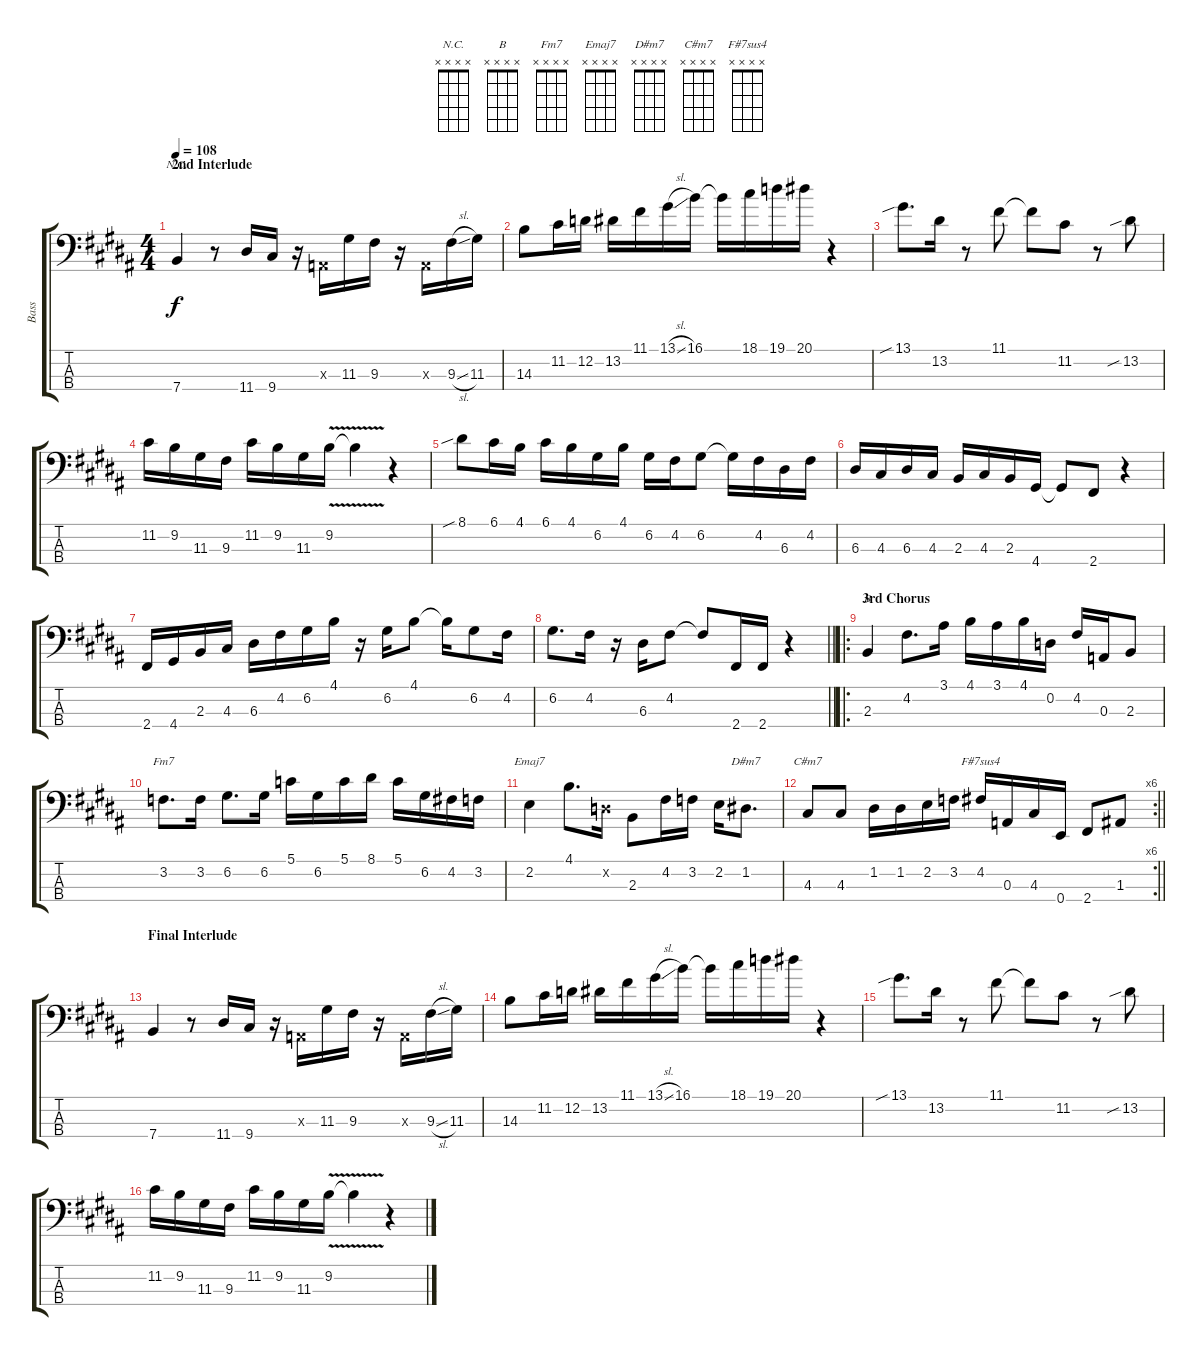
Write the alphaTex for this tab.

\track ("Bass" "Bass") {instrument electricbassfinger}
\staff {score tabs}
\tuning (G2 D2 A1 E1) {hide}
\chord ("N.C." x x x x)
\chord ("B" x x x x)
\chord ("Fm7" x x x x)
\chord ("Emaj7" x x x x)
\chord ("D#m7" x x x x)
\chord ("C#m7" x x x x)
\chord ("F#7sus4" x x x x)
\ts (4 4)
\section ("" "2nd Interlude")
\tempo 108
\clef f4
\ks b
7.4.4{ch "N.C." dy f} r.8 11.4.16 9.4.16 r.16 0.3{x}.16 11.3.16 9.3.16 r.16 0.3{x}.16 9.3{sl}.16 11.3.16 |
14.3.8 11.2.16 12.2.16 13.2.16 11.1.16 13.1{sl}.16 16.1.16 16.1{t}.16 18.1.16 19.1.16 20.1.16 r.4 |
13.1{sib}.8{d} 13.2.16 r.8 11.1.8 11.1{t}.8 11.2.8 r.8 13.2{sib}.8 |
11.2.16 9.2.16 11.3.16 9.3.16 11.2.16 9.2.16 11.3.16 9.2{v}.16 9.2{t}.4 r.4 |
8.1{sib}.8 6.1.16 4.1.16 6.1.16 4.1.16 6.2.16 4.1.16 6.2.16 4.2.16 6.2.8 6.2{t}.16 4.2.16 6.3.16 4.2.16 |
6.3.16 4.3.16 6.3.16 4.3.16 2.3.16 4.3.16 2.3.16 4.4.16 4.4{t}.8 2.4.8 r.4 |
2.4.16 4.4.16 2.3.16 4.3.16 6.3.16 4.2.16 6.2.16 4.1.16 r.16 6.2.16 4.1.8 4.1{t}.16 6.2.8 4.2.16 |
\barLineRight lightlight
6.2.8{d} 4.2.16 r.16 6.3.16 4.2.8 4.2{t}.8 2.4.16 2.4.16 r.4 |
\ro
\section ("" "3rd Chorus")
2.3.4{ch "B"} 4.2.8{d} 3.1.16 4.1.16 3.1.16 4.1.16 0.2.16 4.2.16 0.3.16 2.3.8 |
3.2.8{d ch "Fm7"} 3.2.16 6.2.8{d} 6.2.16 5.1.16 6.2.16 5.1.16 8.1.16 5.1.16 6.2.16 4.2.16 3.2.16 |
2.2.4{ch "Emaj7"} 4.1.8{d} 0.2{x}.16 2.3.8 4.2.16 3.2.16 2.2.16 1.2.8{d ch "D#m7"} |
\rc 6
\barLineRight lightlight
4.3.8{ch "C#m7"} 4.3.8 1.2.16 1.2.16 2.2.16 3.2.16 4.2.16{ch "F#7sus4"} 0.3.16 4.3.16 0.4.16 2.4.8 1.3.8 |
\section ("" "Final Interlude")
7.4.4 r.8 11.4.16 9.4.16 r.16 0.3{x}.16 11.3.16 9.3.16 r.16 0.3{x}.16 9.3{sl}.16 11.3.16 |
14.3.8 11.2.16 12.2.16 13.2.16 11.1.16 13.1{sl}.16 16.1.16 16.1{t}.16 18.1.16 19.1.16 20.1.16 r.4 |
13.1{sib}.8{d} 13.2.16 r.8 11.1.8 11.1{t}.8 11.2.8 r.8 13.2{sib}.8 |
11.2.16 9.2.16 11.3.16 9.3.16 11.2.16 9.2.16 11.3.16 9.2{v}.16 9.2{t}.4 r.4
